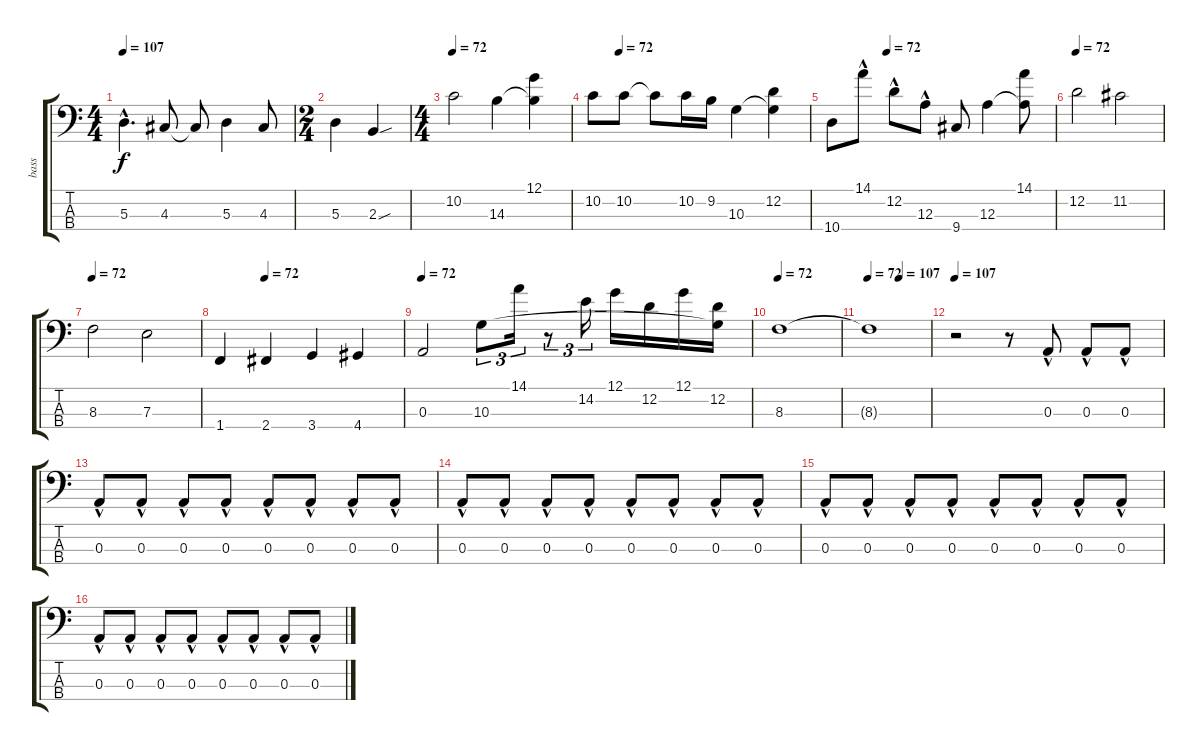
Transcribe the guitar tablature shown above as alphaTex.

\track ("bass" "bass") {instrument electricbassfinger}
\staff {score tabs}
\tuning (G2 D2 A1 E1) {hide}
\ts (4 4)
\tempo 107
\clef f4
\ks c
5.3{hac}.4{d dy f} 4.3.8 4.3{t}.8 5.3.4 4.3.8 |
\ts (2 4)
5.3.4 2.3{sou}.4 |
\ts (4 4)
\tempo 72
10.2.2 14.3.4 (12.1 14.3{t}).4 |
\tempo (72 0.125)
10.2.8 10.2.8 10.2{t}.8 10.2.16 9.2.16 10.3.4 (12.2 10.3{t}).4 |
\tempo (72 0.25)
10.4.8 14.1{hac}.8 12.2{hac}.8 12.3{hac}.8 9.4.8 12.3.4 (14.1 12.3{t}).8 |
\tempo 72
12.2.2 11.2.2 |
\tempo 72
8.3.2 7.3.2 |
\tempo (72 0.25)
1.4.4 2.4.4 3.4.4 4.4.4 |
\tempo 72
0.3.2 10.3.8{tu (3 2)} 14.1.16{tu (3 2)} r.8{tu (3 2)} 14.2.16{tu (3 2)} 12.1.16 12.2.16 12.1.16 (12.2 10.3{t}).16 |
\tempo 72
8.3.1 |
\tempo (107 0.5)
\tempo 72
8.3{t}.1 |
\tempo 107
r.2 r.8 0.3{hac}.8 0.3{hac}.8 0.3{hac}.8 |
0.3{hac}.8 0.3{hac}.8 0.3{hac}.8 0.3{hac}.8 0.3{hac}.8 0.3{hac}.8 0.3{hac}.8 0.3{hac}.8 |
0.3{hac}.8 0.3{hac}.8 0.3{hac}.8 0.3{hac}.8 0.3{hac}.8 0.3{hac}.8 0.3{hac}.8 0.3{hac}.8 |
0.3{hac}.8 0.3{hac}.8 0.3{hac}.8 0.3{hac}.8 0.3{hac}.8 0.3{hac}.8 0.3{hac}.8 0.3{hac}.8 |
0.3{hac}.8 0.3{hac}.8 0.3{hac}.8 0.3{hac}.8 0.3{hac}.8 0.3{hac}.8 0.3{hac}.8 0.3{hac}.8
